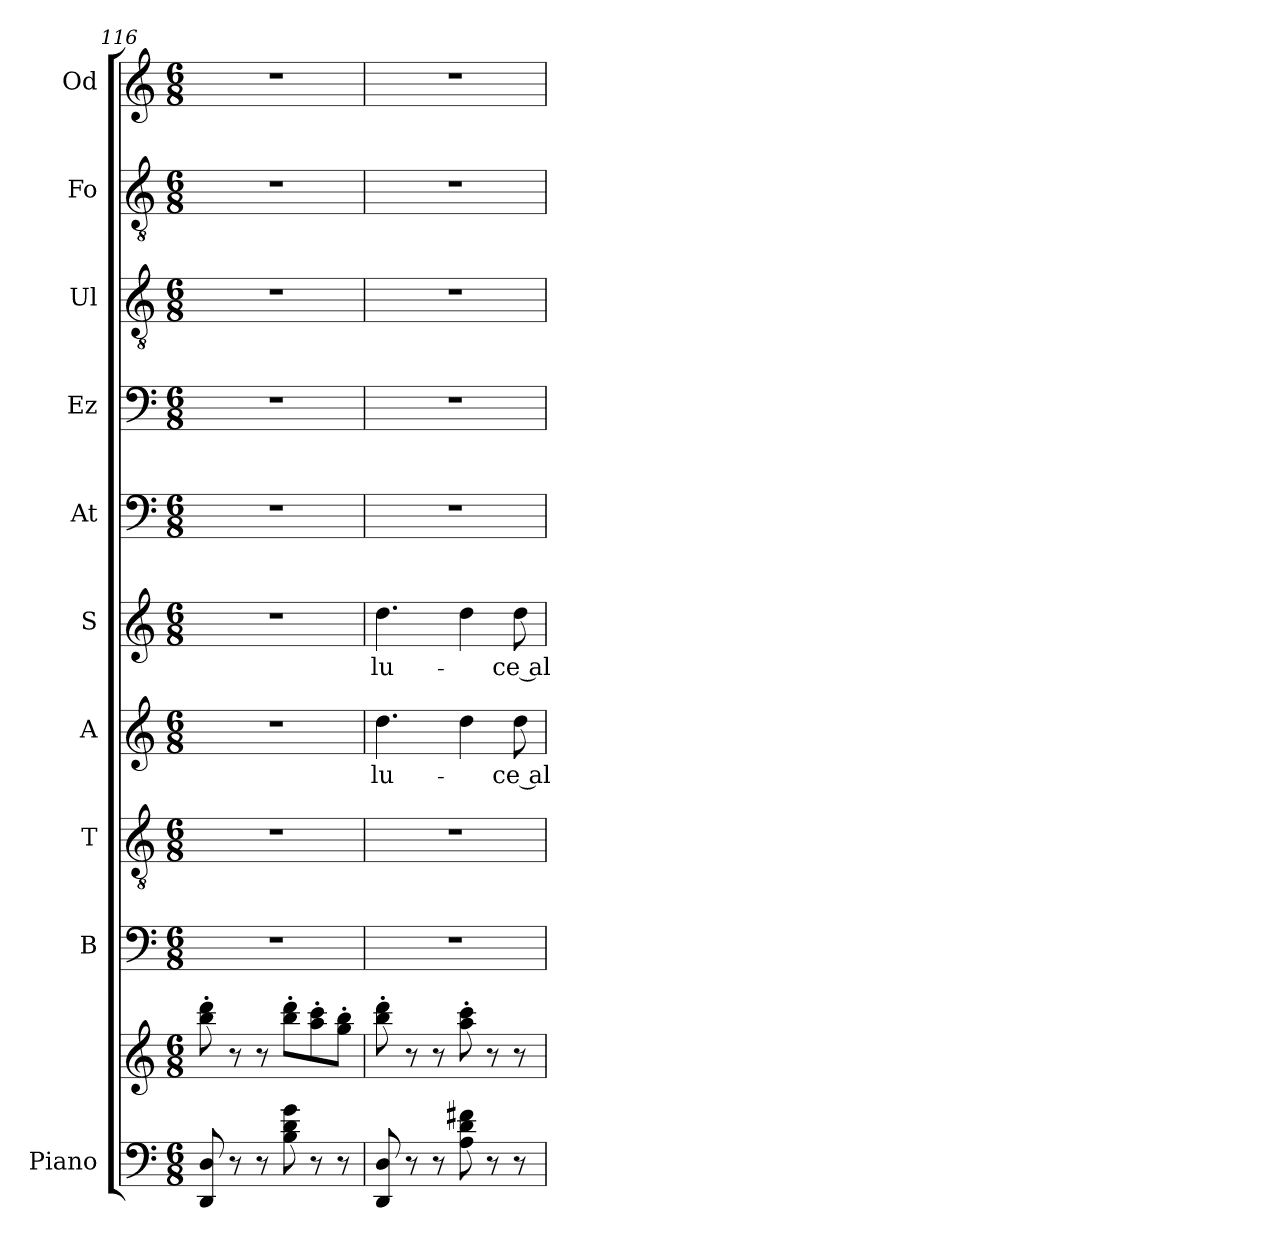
**kern	**kern	**kern	**kern	**kern	**text	**kern	**text	**kern	**kern	**kern	**kern	**kern
*part10	*part10	*part9	*part8	*part7	*part7	*part6	*part6	*part5	*part4	*part3	*part2	*part1
*staff11	*staff10	*staff9	*staff8	*staff7	*staff7	*staff6	*staff6	*staff5	*staff4	*staff3	*staff2	*staff1
*I"Piano	*	*I"B	*I"T	*I"A	*	*I"S	*	*I"At	*I"Ez	*I"Ul	*I"Fo	*I"Od
*I'Pno	*	*I'B	*I'T	*I'A	*	*I'S	*	*I'At	*I'Ez	*I'Ul	*I'Fo	*I'Od
*clefF4	*clefG2	*clefF4	*clefGv2	*clefG2	*	*clefG2	*	*clefF4	*clefF4	*clefGv2	*clefGv2	*clefG2
*k[]	*k[]	*k[]	*k[]	*k[]	*	*k[]	*	*k[]	*k[]	*k[]	*k[]	*k[]
*M6/8	*M6/8	*M6/8	*M6/8	*M6/8	*	*M6/8	*	*M6/8	*M6/8	*M6/8	*M6/8	*M6/8
=116	=116	=116	=116	=116	=116	=116	=116	=116	=116	=116	=116	=116
8DD/ 8D/	8bb\' 8ddd\'	2.r	2.r	2.r	.	2.r	.	2.r	2.r	2.r	2.r	2.r
8r	8r	.	.	.	.	.	.	.	.	.	.	.
8r	8r	.	.	.	.	.	.	.	.	.	.	.
8B\ 8d\ 8g\	8bb\' 8ddd\'L	.	.	.	.	.	.	.	.	.	.	.
8r	8aa\' 8ccc\'	.	.	.	.	.	.	.	.	.	.	.
8r	8gg\' 8bb\'J	.	.	.	.	.	.	.	.	.	.	.
=117	=117	=117	=117	=117	=117	=117	=117	=117	=117	=117	=117	=117
!	!	!	!	!	!LO:LY:b	!	!LO:LY:b	!	!	!	!	!
8DD/ 8D/	8bb\' 8ddd\'	2.r	2.r	4.dd\	lu-	4.dd\	lu-	2.r	2.r	2.r	2.r	2.r
8r	8r	.	.	.	.	.	.	.	.	.	.	.
8r	8r	.	.	.	.	.	.	.	.	.	.	.
8A\ 8d\ 8f#X\	8aa\' 8ccc\'	.	.	4dd\	.	4dd\	.	.	.	.	.	.
8r	8r	.	.	.	.	.	.	.	.	.	.	.
!	!	!	!	!	!LO:LY:b	!	!LO:LY:b	!	!	!	!	!
8r	8r	.	.	8dd\	-ce al	8dd\	-ce al	.	.	.	.	.
=	=	=	=	=	=	=	=	=	=	=	=	=
*-	*-	*-	*-	*-	*-	*-	*-	*-	*-	*-	*-	*-
